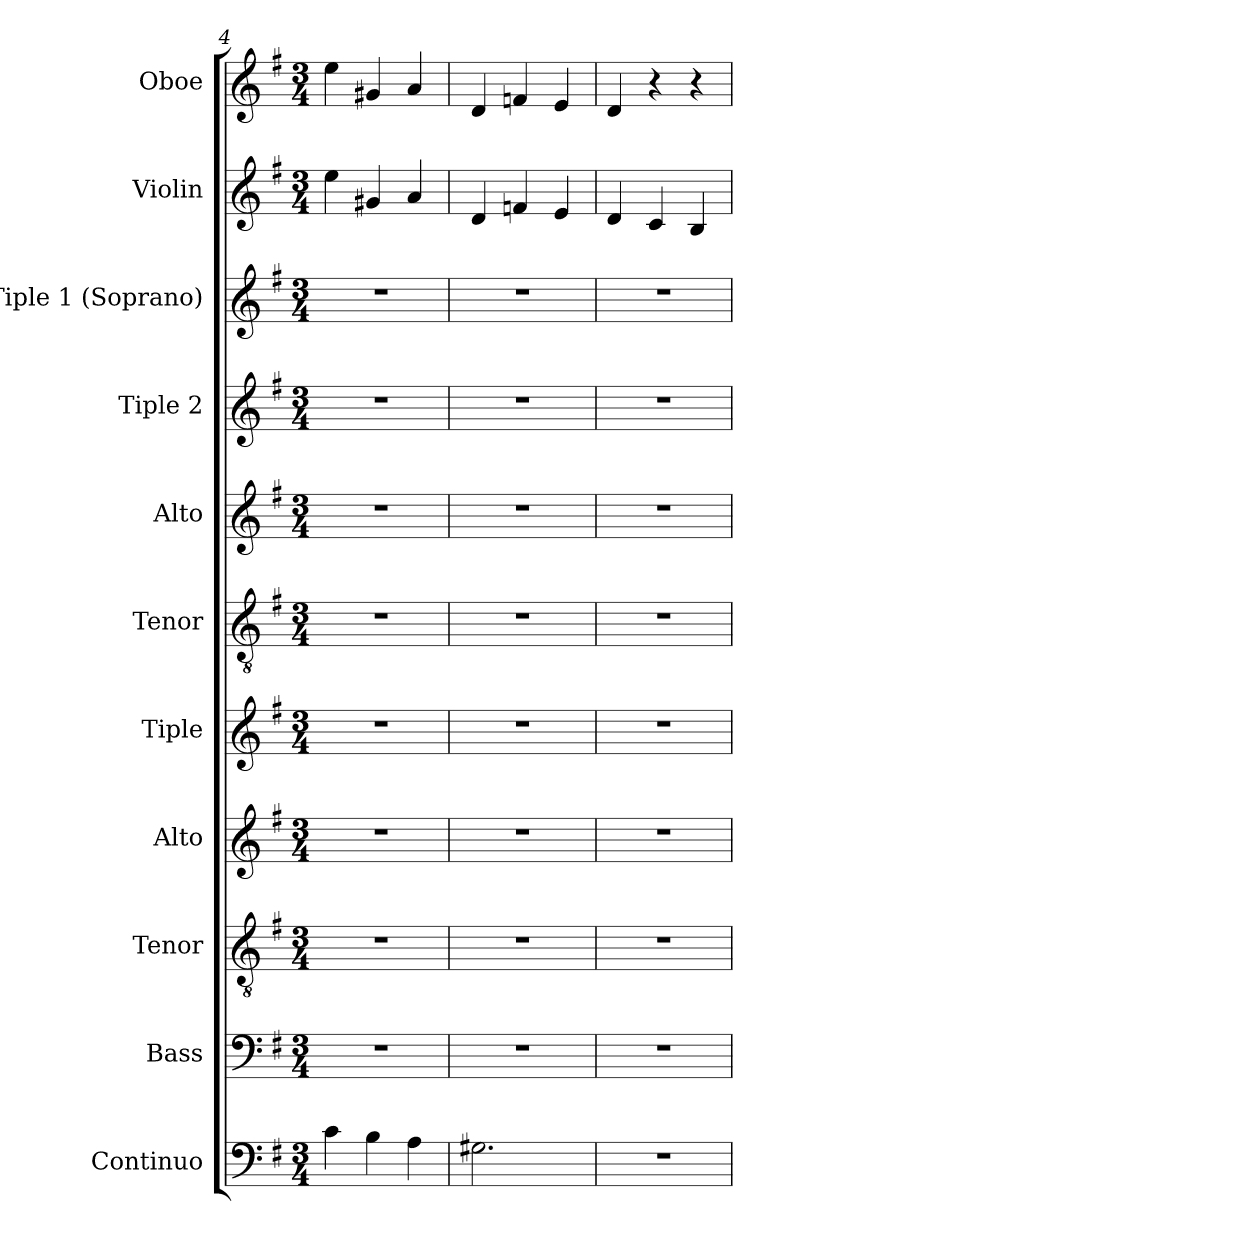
**kern	**kern	**kern	**kern	**kern	**kern	**kern	**kern	**kern	**kern	**kern
*part11	*part10	*part9	*part8	*part7	*part6	*part5	*part4	*part3	*part2	*part1
*staff11	*staff10	*staff9	*staff8	*staff7	*staff6	*staff5	*staff4	*staff3	*staff2	*staff1
*I"Continuo	*I"Bass	*I"Tenor	*I"Alto	*I"Tiple	*I"Tenor	*I"Alto	*I"Tiple 2	*I"Tiple 1 (Soprano)	*I"Violin	*I"Oboe
*I'Cont.	*I'B.	*I'T.	*I'A.	*	*I'T.	*I'A.	*	*I'S1.	*I'Vln.	*I'Ob.
*clefF4	*clefF4	*clefGv2	*clefG2	*clefG2	*clefGv2	*clefG2	*clefG2	*clefG2	*clefG2	*clefG2
*	*	*ITrd7c12	*	*	*ITrd7c12	*	*	*	*	*
*k[f#]	*k[f#]	*k[f#]	*k[f#]	*k[f#]	*k[f#]	*k[f#]	*k[f#]	*k[f#]	*k[f#]	*k[f#]
*G:	*G:	*G:	*G:	*G:	*G:	*G:	*G:	*G:	*G:	*G:
*M3/4	*M3/4	*M3/4	*M3/4	*M3/4	*M3/4	*M3/4	*M3/4	*M3/4	*M3/4	*M3/4
=4	=4	=4	=4	=4	=4	=4	=4	=4	=4	=4
!	!LO:N:vis=1	!LO:N:vis=1	!LO:N:vis=1	!LO:N:vis=1	!LO:N:vis=1	!LO:N:vis=1	!LO:N:vis=1	!LO:N:vis=1	!	!
4ci\	2.r	2.r	2.r	2.r	2.r	2.r	2.r	2.r	4eei\	4eei\
4Bi\	.	.	.	.	.	.	.	.	4g#Xi/	4g#Xi/
4Ai\	.	.	.	.	.	.	.	.	4ai/	4ai/
=5	=5	=5	=5	=5	=5	=5	=5	=5	=5	=5
!	!LO:N:vis=1	!LO:N:vis=1	!LO:N:vis=1	!LO:N:vis=1	!LO:N:vis=1	!LO:N:vis=1	!LO:N:vis=1	!LO:N:vis=1	!	!
2.G#Xi\	2.r	2.r	2.r	2.r	2.r	2.r	2.r	2.r	4di/	4di/
.	.	.	.	.	.	.	.	.	4fni/	4fni/
.	.	.	.	.	.	.	.	.	4ei/	4ei/
=6	=6	=6	=6	=6	=6	=6	=6	=6	=6	=6
!LO:N:vis=1	!LO:N:vis=1	!LO:N:vis=1	!LO:N:vis=1	!LO:N:vis=1	!LO:N:vis=1	!LO:N:vis=1	!LO:N:vis=1	!LO:N:vis=1	!	!
2.r	2.r	2.r	2.r	2.r	2.r	2.r	2.r	2.r	4di/	4di/
.	.	.	.	.	.	.	.	.	4ci/	4r
.	.	.	.	.	.	.	.	.	4Bi/	4r
=	=	=	=	=	=	=	=	=	=	=
*-	*-	*-	*-	*-	*-	*-	*-	*-	*-	*-
